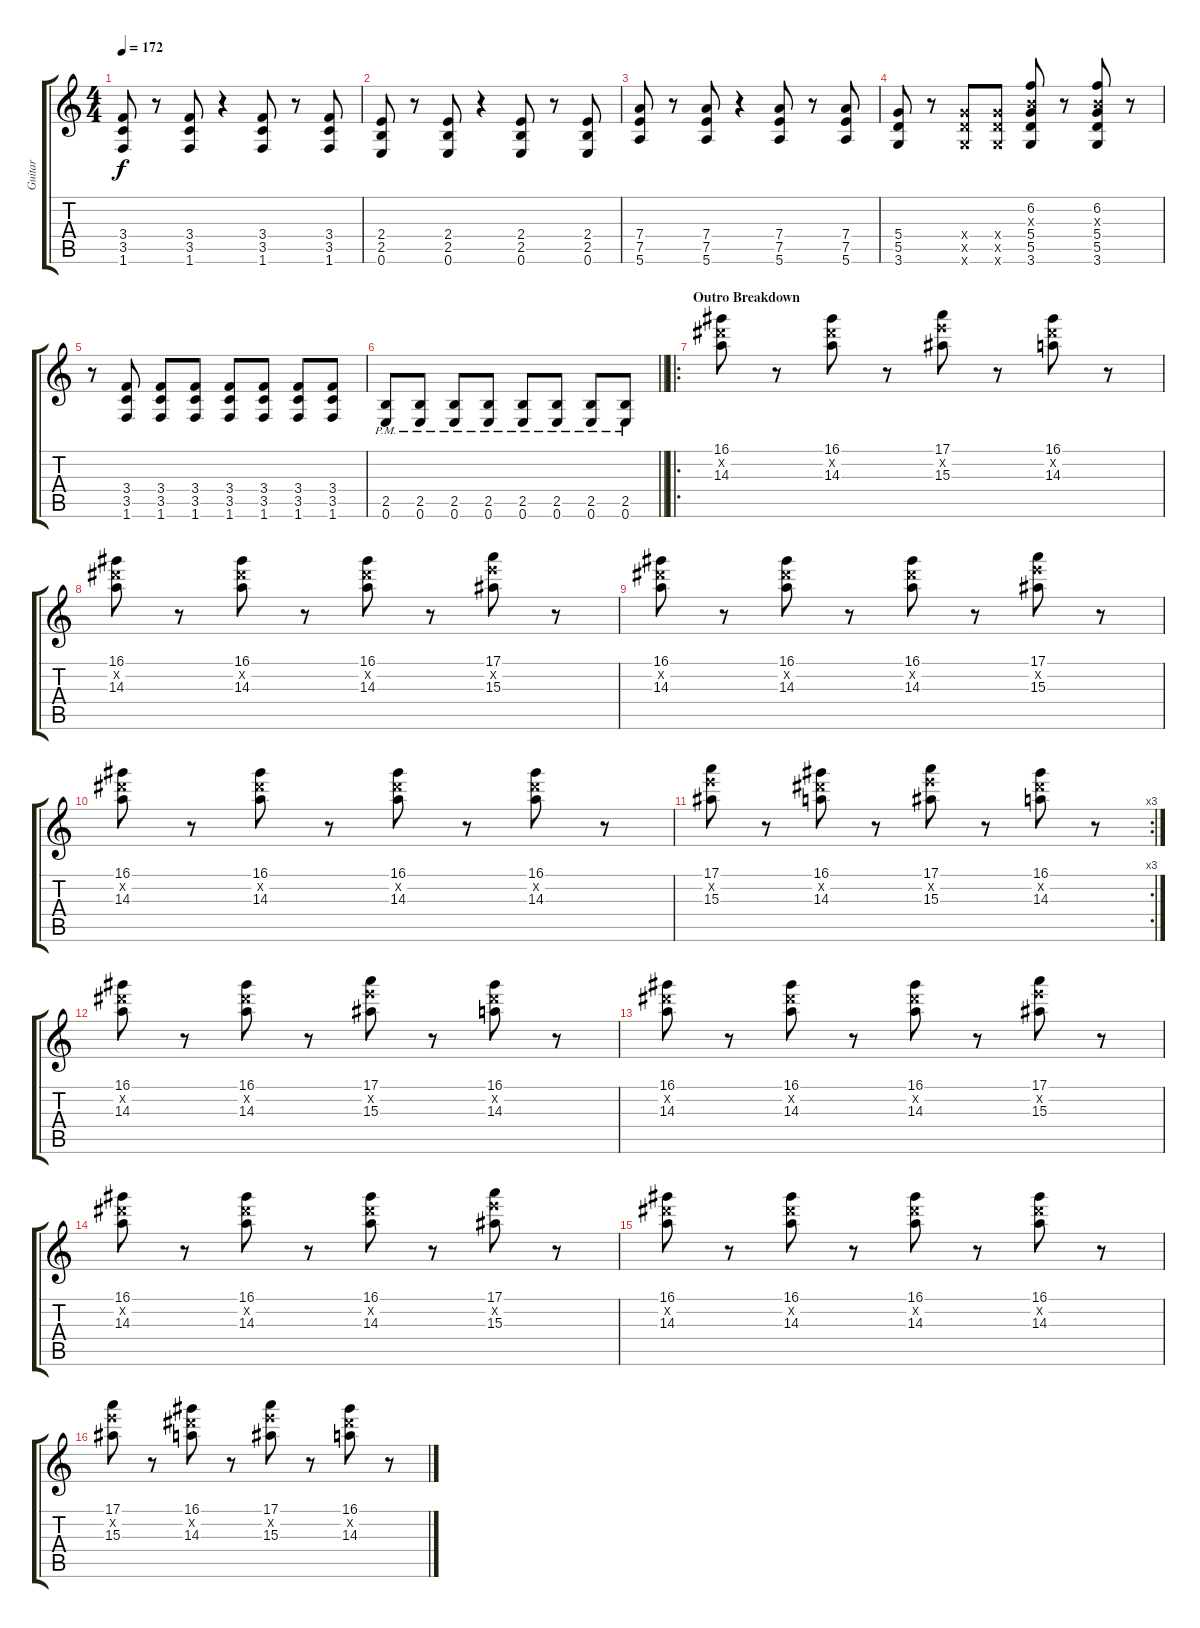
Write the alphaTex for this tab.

\track ("Guitar" "Guitar") {instrument distortionguitar}
\staff {score tabs}
\tuning (E4 B3 G3 D3 A2 E2) {hide}
\ts (4 4)
\tempo 172
\clef g2
\ks aminor
(3.4 3.5 1.6).8{dy f} r.8 (3.4 3.5 1.6).8 r.4 (3.4 3.5 1.6).8 r.8 (3.4 3.5 1.6).8 |
(2.4 2.5 0.6).8 r.8 (2.4 2.5 0.6).8 r.4 (2.4 2.5 0.6).8 r.8 (2.4 2.5 0.6).8 |
(7.4 7.5 5.6).8 r.8 (7.4 7.5 5.6).8 r.4 (7.4 7.5 5.6).8 r.8 (7.4 7.5 5.6).8 |
(5.4 5.5 3.6).8 r.8 (5.4{x} 5.5{x} 3.6{x}).8 (5.4{x} 5.5{x} 3.6{x}).8 (6.2 4.3{x} 5.4 5.5 3.6).8 r.8 (6.2 4.3{x} 5.4 5.5 3.6).8 r.8 |
r.8 (3.4 3.5 1.6).8 (3.4 3.5 1.6).8 (3.4 3.5 1.6).8 (3.4 3.5 1.6).8 (3.4 3.5 1.6).8 (3.4 3.5 1.6).8 (3.4 3.5 1.6).8 |
\barLineRight lightlight
(2.5{pm} 0.6{pm}).8 (2.5{pm} 0.6{pm}).8 (2.5{pm} 0.6{pm}).8 (2.5{pm} 0.6{pm}).8 (2.5{pm} 0.6{pm}).8 (2.5{pm} 0.6{pm}).8 (2.5{pm} 0.6{pm}).8 (2.5{pm} 0.6{pm}).8 |
\ro
\section ("" "Outro Breakdown")
(16.1 16.2{x} 14.3).8 r.8 (16.1 16.2{x} 14.3).8 r.8 (17.1 17.2{x} 15.3).8 r.8 (16.1 16.2{x} 14.3).8 r.8 |
(16.1 16.2{x} 14.3).8 r.8 (16.1 16.2{x} 14.3).8 r.8 (16.1 16.2{x} 14.3).8 r.8 (17.1 17.2{x} 15.3).8 r.8 |
(16.1 16.2{x} 14.3).8 r.8 (16.1 16.2{x} 14.3).8 r.8 (16.1 16.2{x} 14.3).8 r.8 (17.1 17.2{x} 15.3).8 r.8 |
(16.1 16.2{x} 14.3).8 r.8 (16.1 16.2{x} 14.3).8 r.8 (16.1 16.2{x} 14.3).8 r.8 (16.1 16.2{x} 14.3).8 r.8 |
\rc 3
(17.1 17.2{x} 15.3).8 r.8 (16.1 16.2{x} 14.3).8 r.8 (17.1 17.2{x} 15.3).8 r.8 (16.1 16.2{x} 14.3).8 r.8 |
(16.1 16.2{x} 14.3).8 r.8 (16.1 16.2{x} 14.3).8 r.8 (17.1 17.2{x} 15.3).8 r.8 (16.1 16.2{x} 14.3).8 r.8 |
(16.1 16.2{x} 14.3).8 r.8 (16.1 16.2{x} 14.3).8 r.8 (16.1 16.2{x} 14.3).8 r.8 (17.1 17.2{x} 15.3).8 r.8 |
(16.1 16.2{x} 14.3).8 r.8 (16.1 16.2{x} 14.3).8 r.8 (16.1 16.2{x} 14.3).8 r.8 (17.1 17.2{x} 15.3).8 r.8 |
(16.1 16.2{x} 14.3).8 r.8 (16.1 16.2{x} 14.3).8 r.8 (16.1 16.2{x} 14.3).8 r.8 (16.1 16.2{x} 14.3).8 r.8 |
(17.1 17.2{x} 15.3).8 r.8 (16.1 16.2{x} 14.3).8 r.8 (17.1 17.2{x} 15.3).8 r.8 (16.1 16.2{x} 14.3).8 r.8
